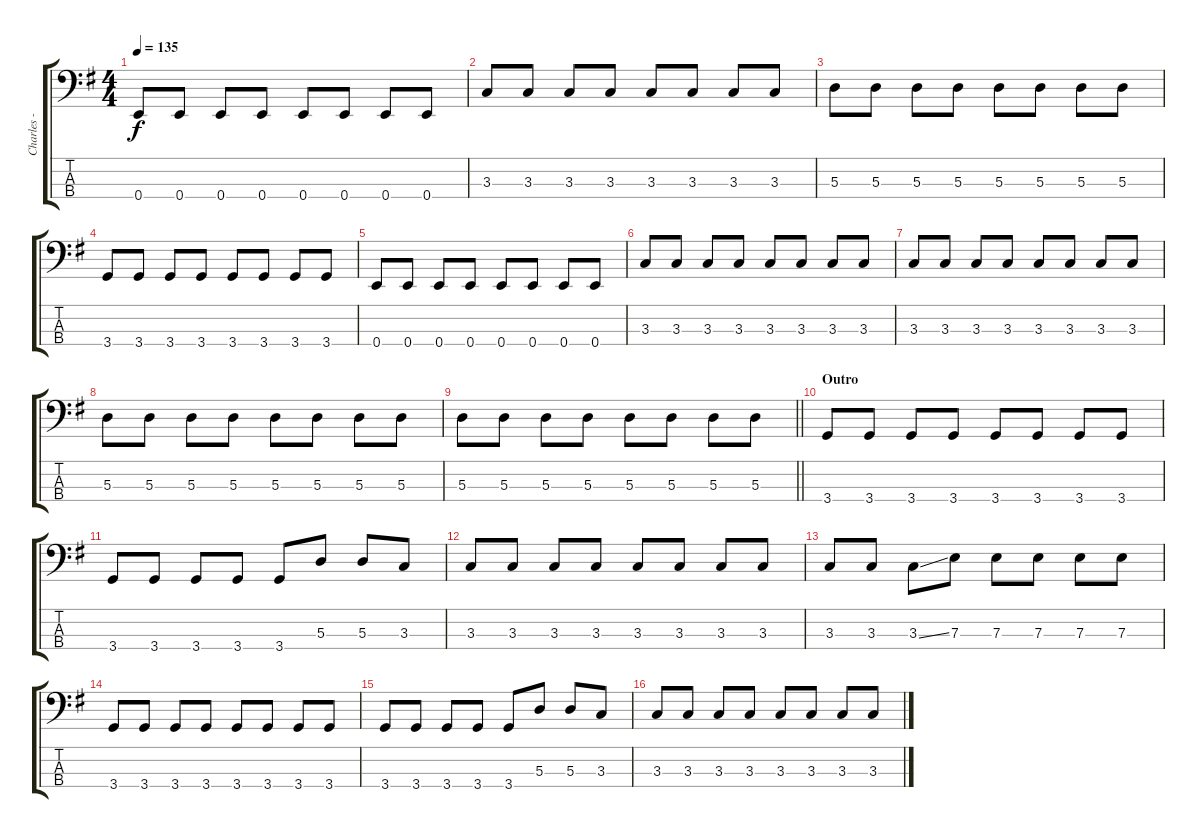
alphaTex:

\track ("Charles - Bass" "Charles - ") {instrument electricbasspick}
\staff {score tabs}
\tuning (G2 D2 A1 E1) {hide}
\ts (4 4)
\tempo 135
\clef f4
\ks g
0.4.8{dy f} 0.4.8 0.4.8 0.4.8 0.4.8 0.4.8 0.4.8 0.4.8 |
3.3.8 3.3.8 3.3.8 3.3.8 3.3.8 3.3.8 3.3.8 3.3.8 |
5.3.8 5.3.8 5.3.8 5.3.8 5.3.8 5.3.8 5.3.8 5.3.8 |
3.4.8 3.4.8 3.4.8 3.4.8 3.4.8 3.4.8 3.4.8 3.4.8 |
0.4.8 0.4.8 0.4.8 0.4.8 0.4.8 0.4.8 0.4.8 0.4.8 |
3.3.8 3.3.8 3.3.8 3.3.8 3.3.8 3.3.8 3.3.8 3.3.8 |
3.3.8 3.3.8 3.3.8 3.3.8 3.3.8 3.3.8 3.3.8 3.3.8 |
5.3.8 5.3.8 5.3.8 5.3.8 5.3.8 5.3.8 5.3.8 5.3.8 |
\barLineRight lightlight
5.3.8 5.3.8 5.3.8 5.3.8 5.3.8 5.3.8 5.3.8 5.3.8 |
\section ("" "Outro")
3.4.8 3.4.8 3.4.8 3.4.8 3.4.8 3.4.8 3.4.8 3.4.8 |
3.4.8 3.4.8 3.4.8 3.4.8 3.4.8 5.3.8 5.3.8 3.3.8 |
3.3.8 3.3.8 3.3.8 3.3.8 3.3.8 3.3.8 3.3.8 3.3.8 |
3.3.8 3.3.8 3.3{ss}.8 7.3.8 7.3.8 7.3.8 7.3.8 7.3.8 |
3.4.8 3.4.8 3.4.8 3.4.8 3.4.8 3.4.8 3.4.8 3.4.8 |
3.4.8 3.4.8 3.4.8 3.4.8 3.4.8 5.3.8 5.3.8 3.3.8 |
3.3.8 3.3.8 3.3.8 3.3.8 3.3.8 3.3.8 3.3.8 3.3.8
